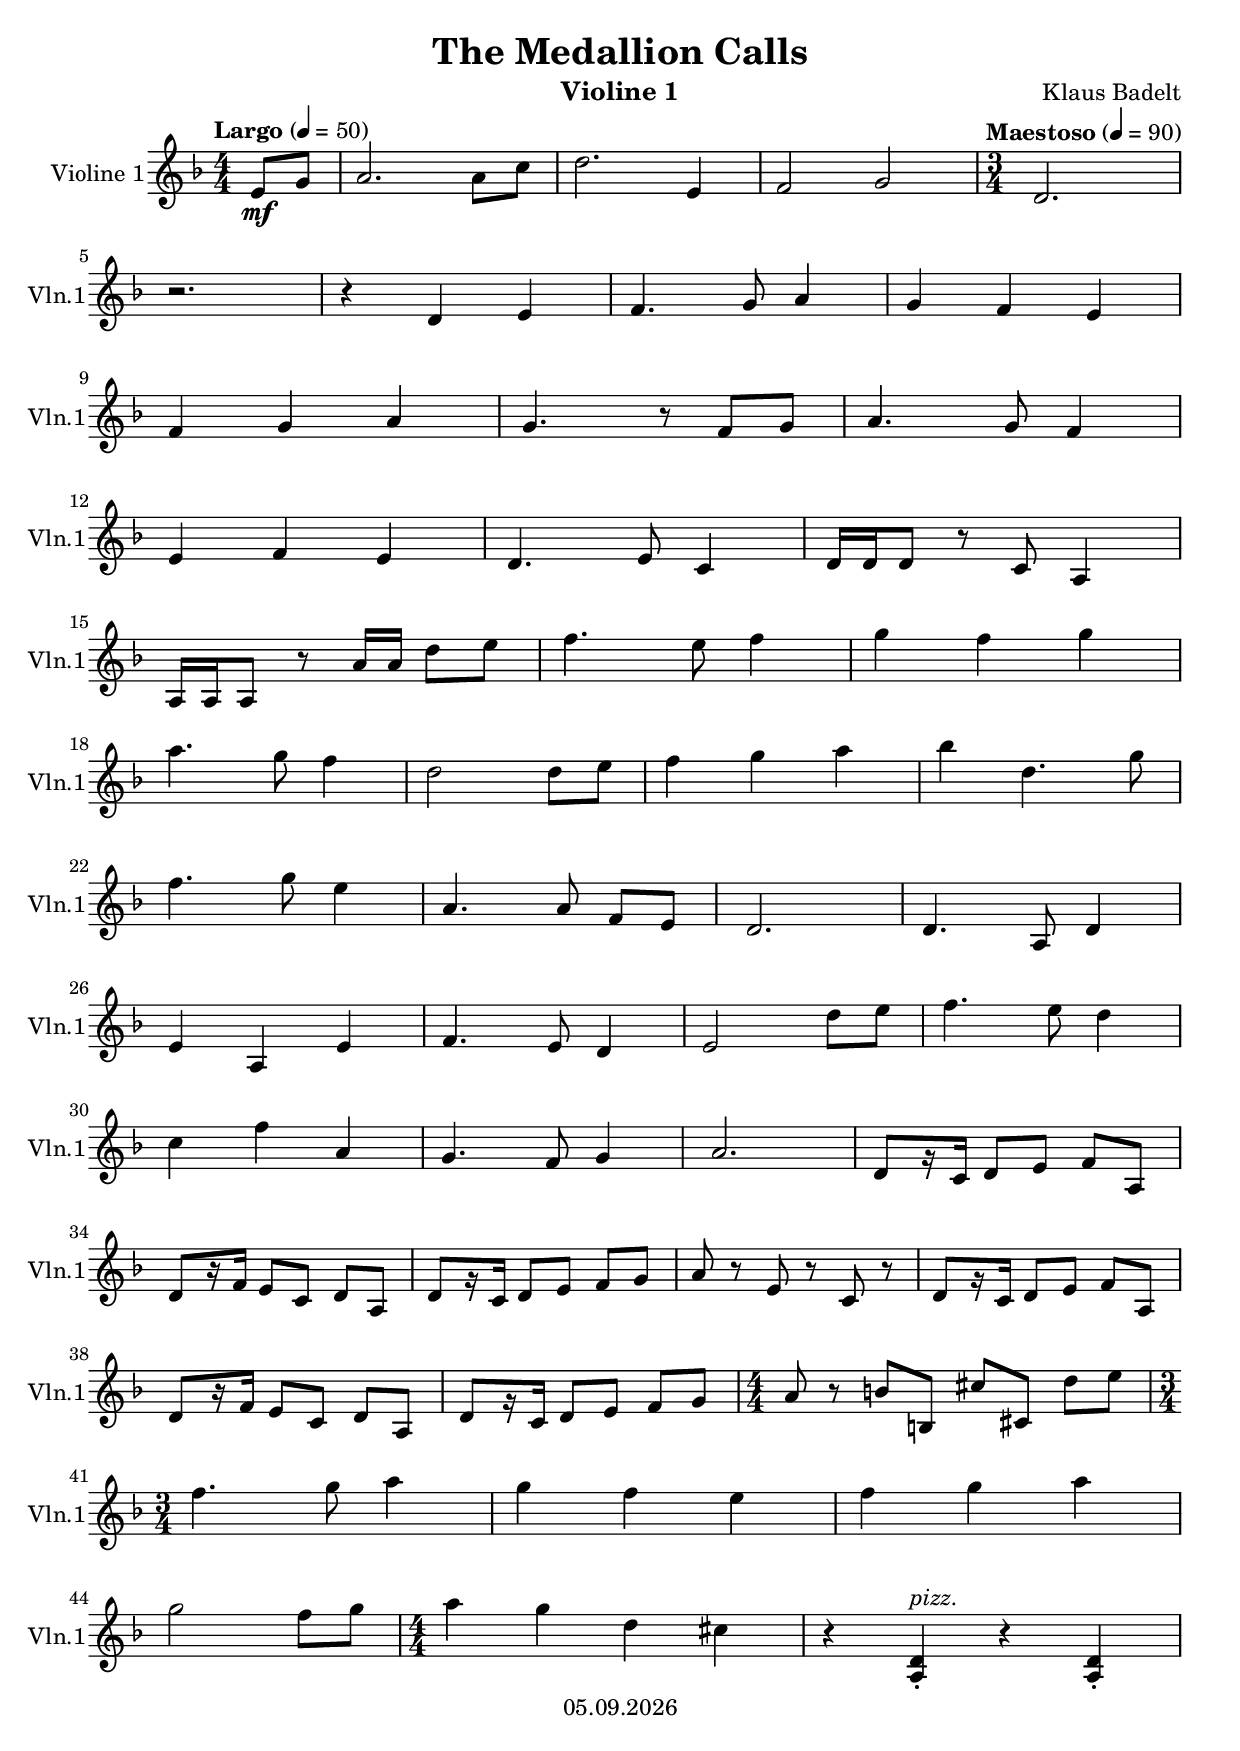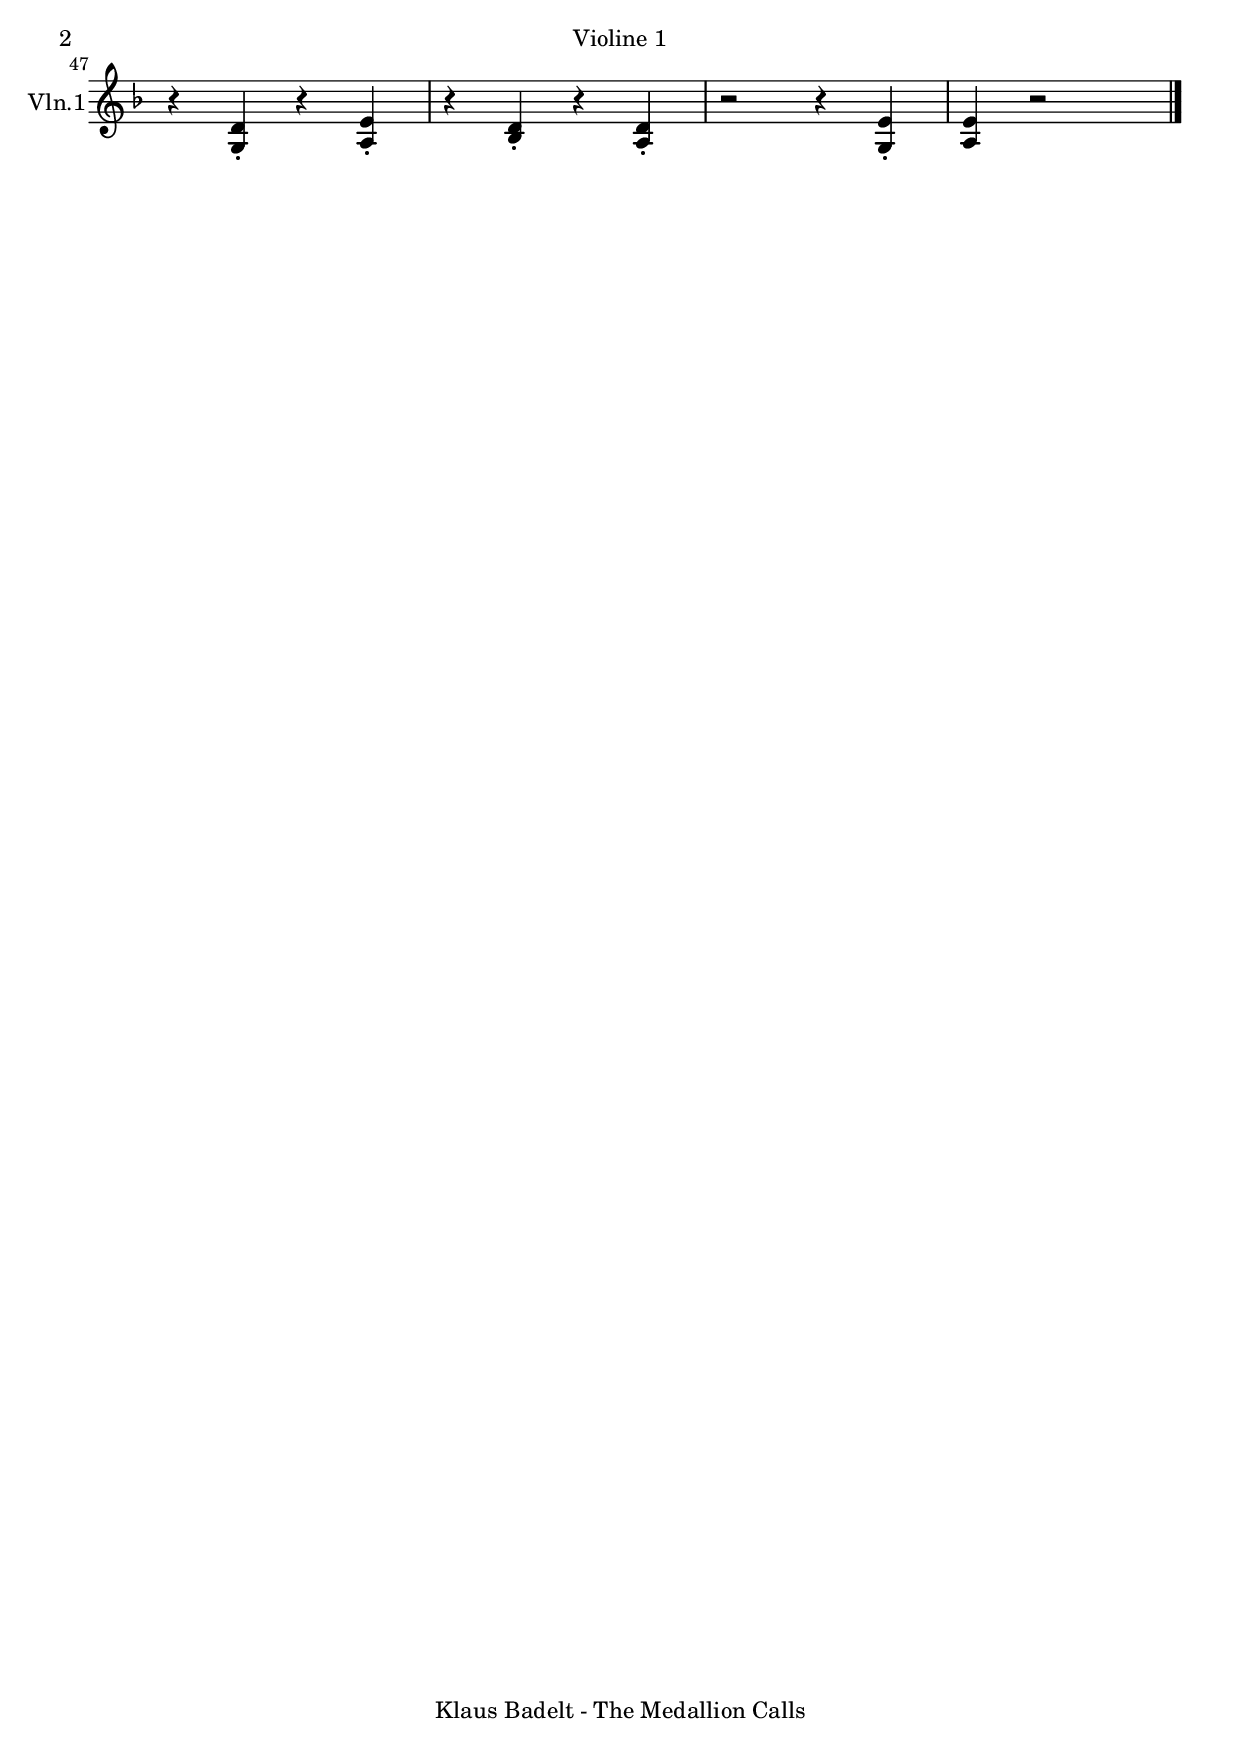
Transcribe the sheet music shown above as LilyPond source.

\version "2.18.2"

\include "../globals.ily"
\version "2.18.2"

\include "../globals.ily"

violinOne = {
  \globalSettings
  \clef treble
  \relative e' {  
      e8\mf g |
      a2. a8 c |
      d2. e,4 |
      f2 g |
      \time 3/4
      \tempo Maestoso 4=90
      d2. |
      \break
      
      r2. |
      r4 d e |
      f4. g8 a4 |
      g4 f e |
      \break
      
      f g a |
      g4. r8 f g |
      a4. g8 f4 |
      \break
      
      e4 f e |
      d4. e8 c4 |
      d16 d d8 r c a4 |
      \break
      
      
      a16 a a8 r a'16 a d8 e |
      f4. e8 f4 |
      g4 f g |
      \break
      
      a4. g8 f4 |
      d2 d8 e |
      f4 g a |
      bes d,4. g8 |
      \break
      
      f4. g8 e4 |
      a,4. a8 f[ e] |
      d2. |            
      d4. a8 d4 |
      \break
      
      e4 a, e' |
      f4. e8 d4 |
      e2 
      d'8 e |
      f4. e8 d4
      \break
      
      c4 f a, |
      g4. f8 g4 |
      a2. |
      d,8[ r16 c16] d8[ e] f[ a,] |
      \break
      
      d8[ r16 f16] e8[ c] d[ a] |
      d8[ r16 c16] d8[ e] f[ g] |
      a8 r e r c r |
      d8[ r16 c16] d8[ e] f[ a,] |
      \break
      
      d8[ r16 f16] e8[ c] d[ a] |
      d8[ r16 c16] d8[ e] f[ g] |
      \time 4/4 a8 r b b, cis'[ cis,] d'[ e] | 
      \break
      
      \time 3/4 f4. g8 a4 |
      g f e |
      f g a |
      \break
      
      g2 f8 g |
      \time 4/4 a4 g d cis |
      r4 <a, d>-.^\markup { \italic pizz. }  r <a d>-. |
      \break
      
      r4 <g d'>-. r <a e'>-. |
      r4 <bes d>-. r <a d>-. |
      r2 r4 <g e'>-. |
      <a e'> r2 s4 |
      \bar "|."
  }
}


\header {
  instrument = "Violine 1"
}

\score {
  <<
  \new Staff \with { instrumentName = "Violine 1" shortInstrumentName = "Vln.1" } { \violinOne } 
  >>
  \layout {
    indent = 1.5\cm
    short-indent = 0.5\cm
  }
}

  